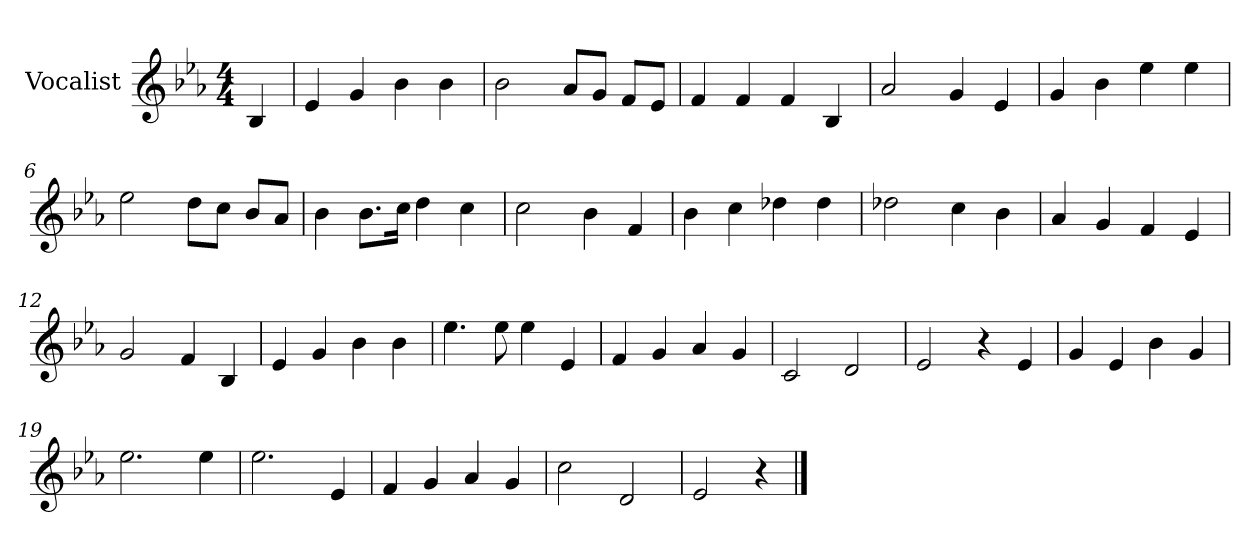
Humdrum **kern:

**kern
*part1
*staff1
*I"Vocalist
*k[b-e-a-]
*E-:
*M4/4
=
4B-
=1
4e-
4g
4b-
4b-
=2
2b-
8a-L
8gJ
8fL
8e-J
=3
4f
4f
4f
4B-
=4
2a-
4g
4e-
=5
4g
4b-
4ee-
4ee-
=6
2ee-
8ddL
8ccJ
8b-L
8a-J
=7
4b-
8.b-L
16ccJk
4dd
4cc
=8
2cc
4b-
4f
=9
4b-
4cc
4dd-X
4dd-
=10
2dd-X
4cc
4b-
=11
4a-
4g
4f
4e-
=12
2g
4f
4B-
=13
4e-
4g
4b-
4b-
=14
4.ee-
8ee-
4ee-
4e-
=15
4f
4g
4a-
4g
=16
2c
2d
=17
2e-
4r
4e-
=18
4g
4e-
4b-
4g
=19
2.ee-
4ee-
=20
2.ee-
4e-
=21
4f
4g
4a-
4g
=22
2cc
2d
=23
2e-
4r
==
*-
